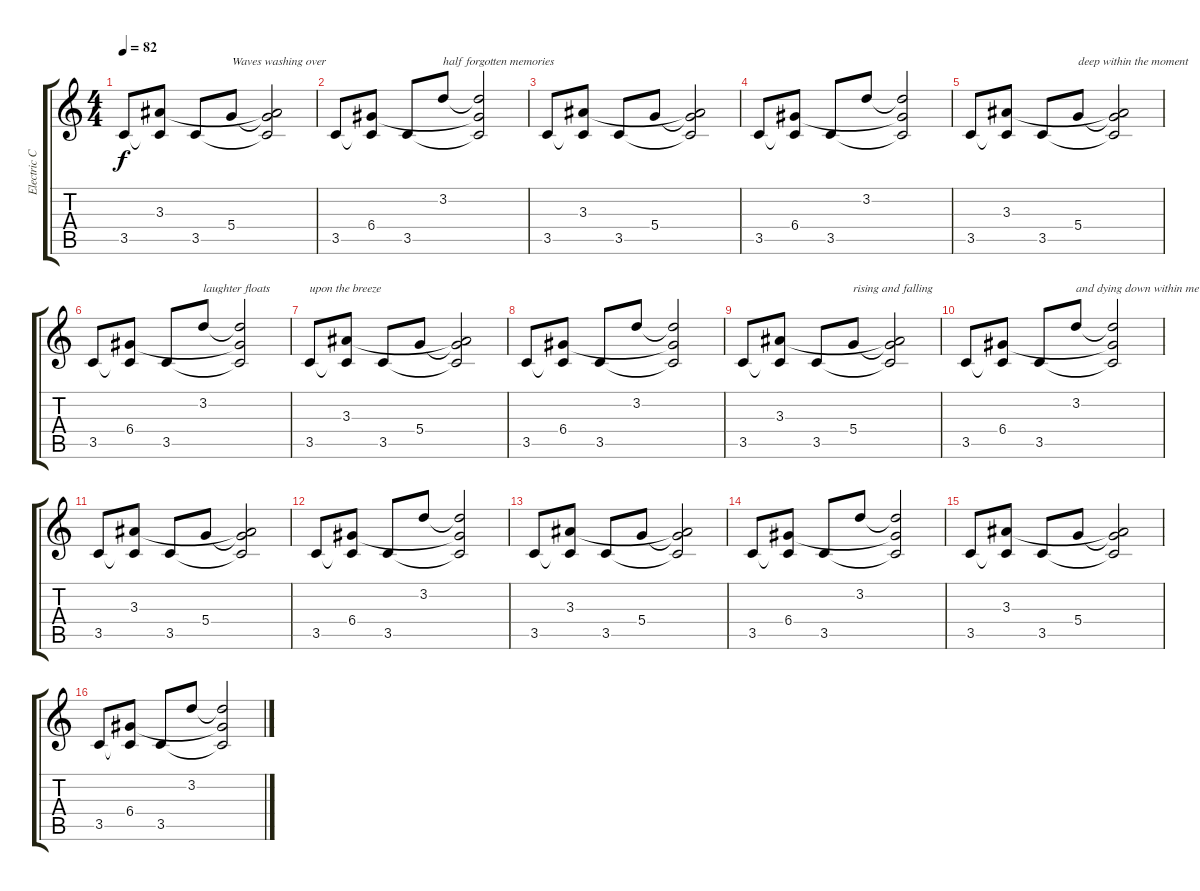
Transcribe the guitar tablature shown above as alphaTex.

\track ("Electric Clean" "Electric C") {instrument acousticguitarsteel}
\staff {score tabs}
\tuning (E4 B3 G3 D3 A2 E2) {hide}
\ts (4 4)
\tempo 82
\clef g2
\ks c
3.5.8{dy f} (3.3 3.5{t}).8 3.5.8 5.4.8{txt "Waves washing over"} (3.3{t} 5.4{t} 3.5{t}).2 |
3.5.8 (6.4 3.5{t}).8 3.5.8 3.2.8{txt "half forgotten memories"} (3.2{t} 6.4{t} 3.5{t}).2 |
3.5.8 (3.3 3.5{t}).8 3.5.8 5.4.8 (3.3{t} 5.4{t} 3.5{t}).2 |
3.5.8 (6.4 3.5{t}).8 3.5.8 3.2.8 (3.2{t} 6.4{t} 3.5{t}).2 |
3.5.8 (3.3 3.5{t}).8 3.5.8 5.4.8{txt "deep within the moment"} (3.3{t} 5.4{t} 3.5{t}).2 |
3.5.8 (6.4 3.5{t}).8 3.5.8 3.2.8{txt "laughter floats"} (3.2{t} 6.4{t} 3.5{t}).2 |
3.5.8{txt "upon the breeze"} (3.3 3.5{t}).8 3.5.8 5.4.8 (3.3{t} 5.4{t} 3.5{t}).2 |
3.5.8 (6.4 3.5{t}).8 3.5.8 3.2.8 (3.2{t} 6.4{t} 3.5{t}).2 |
3.5.8 (3.3 3.5{t}).8 3.5.8 5.4.8{txt "rising and falling"} (3.3{t} 5.4{t} 3.5{t}).2 |
3.5.8 (6.4 3.5{t}).8 3.5.8 3.2.8{txt "and dying down within me"} (3.2{t} 6.4{t} 3.5{t}).2 |
3.5.8 (3.3 3.5{t}).8 3.5.8 5.4.8 (3.3{t} 5.4{t} 3.5{t}).2 |
3.5.8 (6.4 3.5{t}).8 3.5.8 3.2.8 (3.2{t} 6.4{t} 3.5{t}).2 |
3.5.8 (3.3 3.5{t}).8 3.5.8 5.4.8 (3.3{t} 5.4{t} 3.5{t}).2 |
3.5.8 (6.4 3.5{t}).8 3.5.8 3.2.8 (3.2{t} 6.4{t} 3.5{t}).2 |
3.5.8 (3.3 3.5{t}).8 3.5.8 5.4.8 (3.3{t} 5.4{t} 3.5{t}).2 |
3.5.8 (6.4 3.5{t}).8 3.5.8 3.2.8 (3.2{t} 6.4{t} 3.5{t}).2
